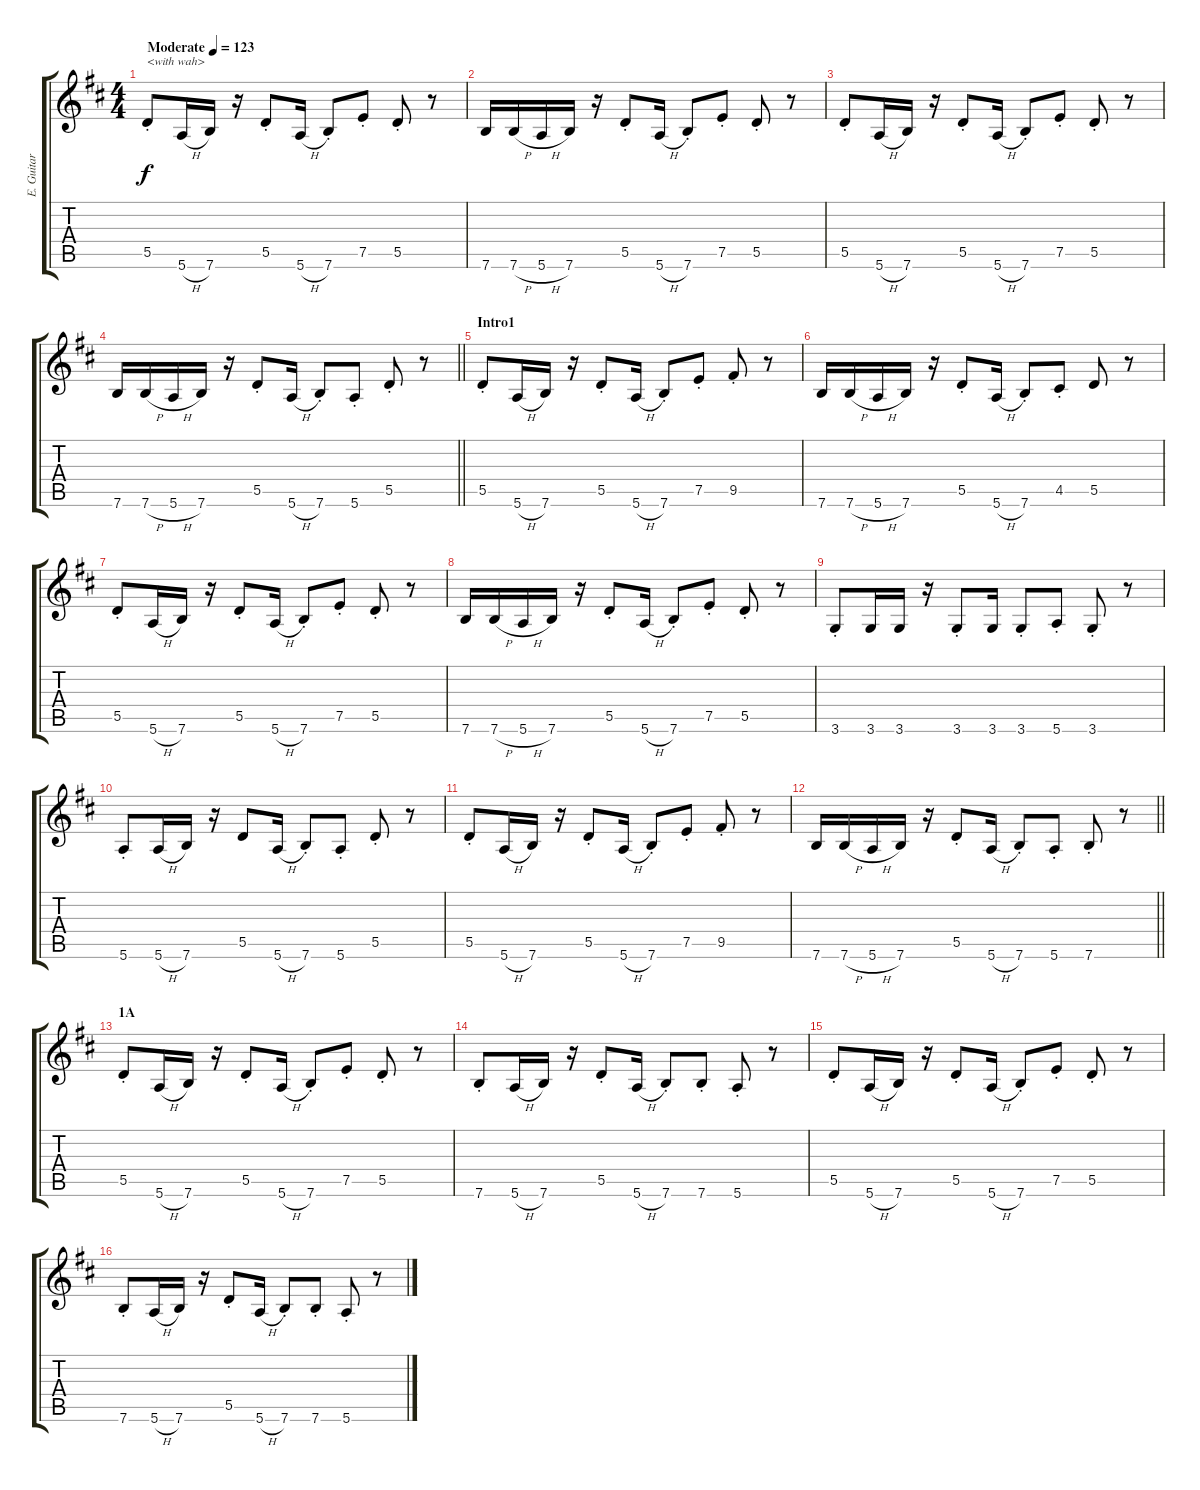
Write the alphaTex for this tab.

\track ("E. Guitar II" "E. Guitar ") {instrument electricguitarjazz}
\staff {score tabs}
\tuning (E4 B3 G3 D3 A2 E2) {hide}
\ts (4 4)
\tempo (123 "Moderate")
\clef g2
\ks d
5.5{st}.8{txt "<with wah>" dy f instrument electricguitarjazz} 5.6{h}.16 7.6.16 r.16 5.5{st}.8 5.6{h}.16 7.6{st}.8 7.5{st}.8 5.5{st}.8 r.8 |
7.6.16 7.6{h}.16 5.6{h}.16 7.6.16 r.16 5.5{st}.8 5.6{h}.16 7.6{st}.8 7.5{st}.8 5.5{st}.8 r.8 |
5.5{st}.8 5.6{h}.16 7.6.16 r.16 5.5{st}.8 5.6{h}.16 7.6{st}.8 7.5{st}.8 5.5{st}.8 r.8 |
\barLineRight lightlight
7.6.16 7.6{h}.16 5.6{h}.16 7.6.16 r.16 5.5{st}.8 5.6{h}.16 7.6{st}.8 5.6{st}.8 5.5{st}.8 r.8 |
\section ("" "Intro1")
5.5{st}.8 5.6{h}.16 7.6.16 r.16 5.5{st}.8 5.6{h}.16 7.6{st}.8 7.5{st}.8 9.5{st}.8 r.8 |
7.6.16 7.6{h}.16 5.6{h}.16 7.6.16 r.16 5.5{st}.8 5.6{h}.16 7.6{st}.8 4.5{st}.8 5.5.8 r.8 |
5.5{st}.8 5.6{h}.16 7.6.16 r.16 5.5{st}.8 5.6{h}.16 7.6{st}.8 7.5{st}.8 5.5{st}.8 r.8 |
7.6.16 7.6{h}.16 5.6{h}.16 7.6.16 r.16 5.5{st}.8 5.6{h}.16 7.6{st}.8 7.5{st}.8 5.5{st}.8 r.8 |
3.6{st}.8 3.6.16 3.6.16 r.16 3.6{st}.8 3.6.16 3.6{st}.8 5.6{st}.8 3.6{st}.8 r.8 |
5.6{st}.8 5.6{h}.16 7.6.16 r.16 5.5.8 5.6{h}.16 7.6{st}.8 5.6{st}.8 5.5{st}.8 r.8 |
5.5{st}.8 5.6{h}.16 7.6.16 r.16 5.5{st}.8 5.6{h}.16 7.6{st}.8 7.5{st}.8 9.5{st}.8 r.8 |
\barLineRight lightlight
7.6.16 7.6{h}.16 5.6{h}.16 7.6.16 r.16 5.5{st}.8 5.6{h}.16 7.6{st}.8 5.6{st}.8 7.6{st}.8 r.8 |
\section ("" "1A")
5.5{st}.8 5.6{h}.16 7.6.16 r.16 5.5{st}.8 5.6{h}.16 7.6{st}.8 7.5{st}.8 5.5{st}.8 r.8 |
7.6{st}.8 5.6{h}.16 7.6.16 r.16 5.5{st}.8 5.6{h}.16 7.6{st}.8 7.6{st}.8 5.6{st}.8 r.8 |
5.5{st}.8 5.6{h}.16 7.6.16 r.16 5.5{st}.8 5.6{h}.16 7.6{st}.8 7.5{st}.8 5.5{st}.8 r.8 |
7.6{st}.8 5.6{h}.16 7.6.16 r.16 5.5{st}.8 5.6{h}.16 7.6{st}.8 7.6{st}.8 5.6{st}.8 r.8
